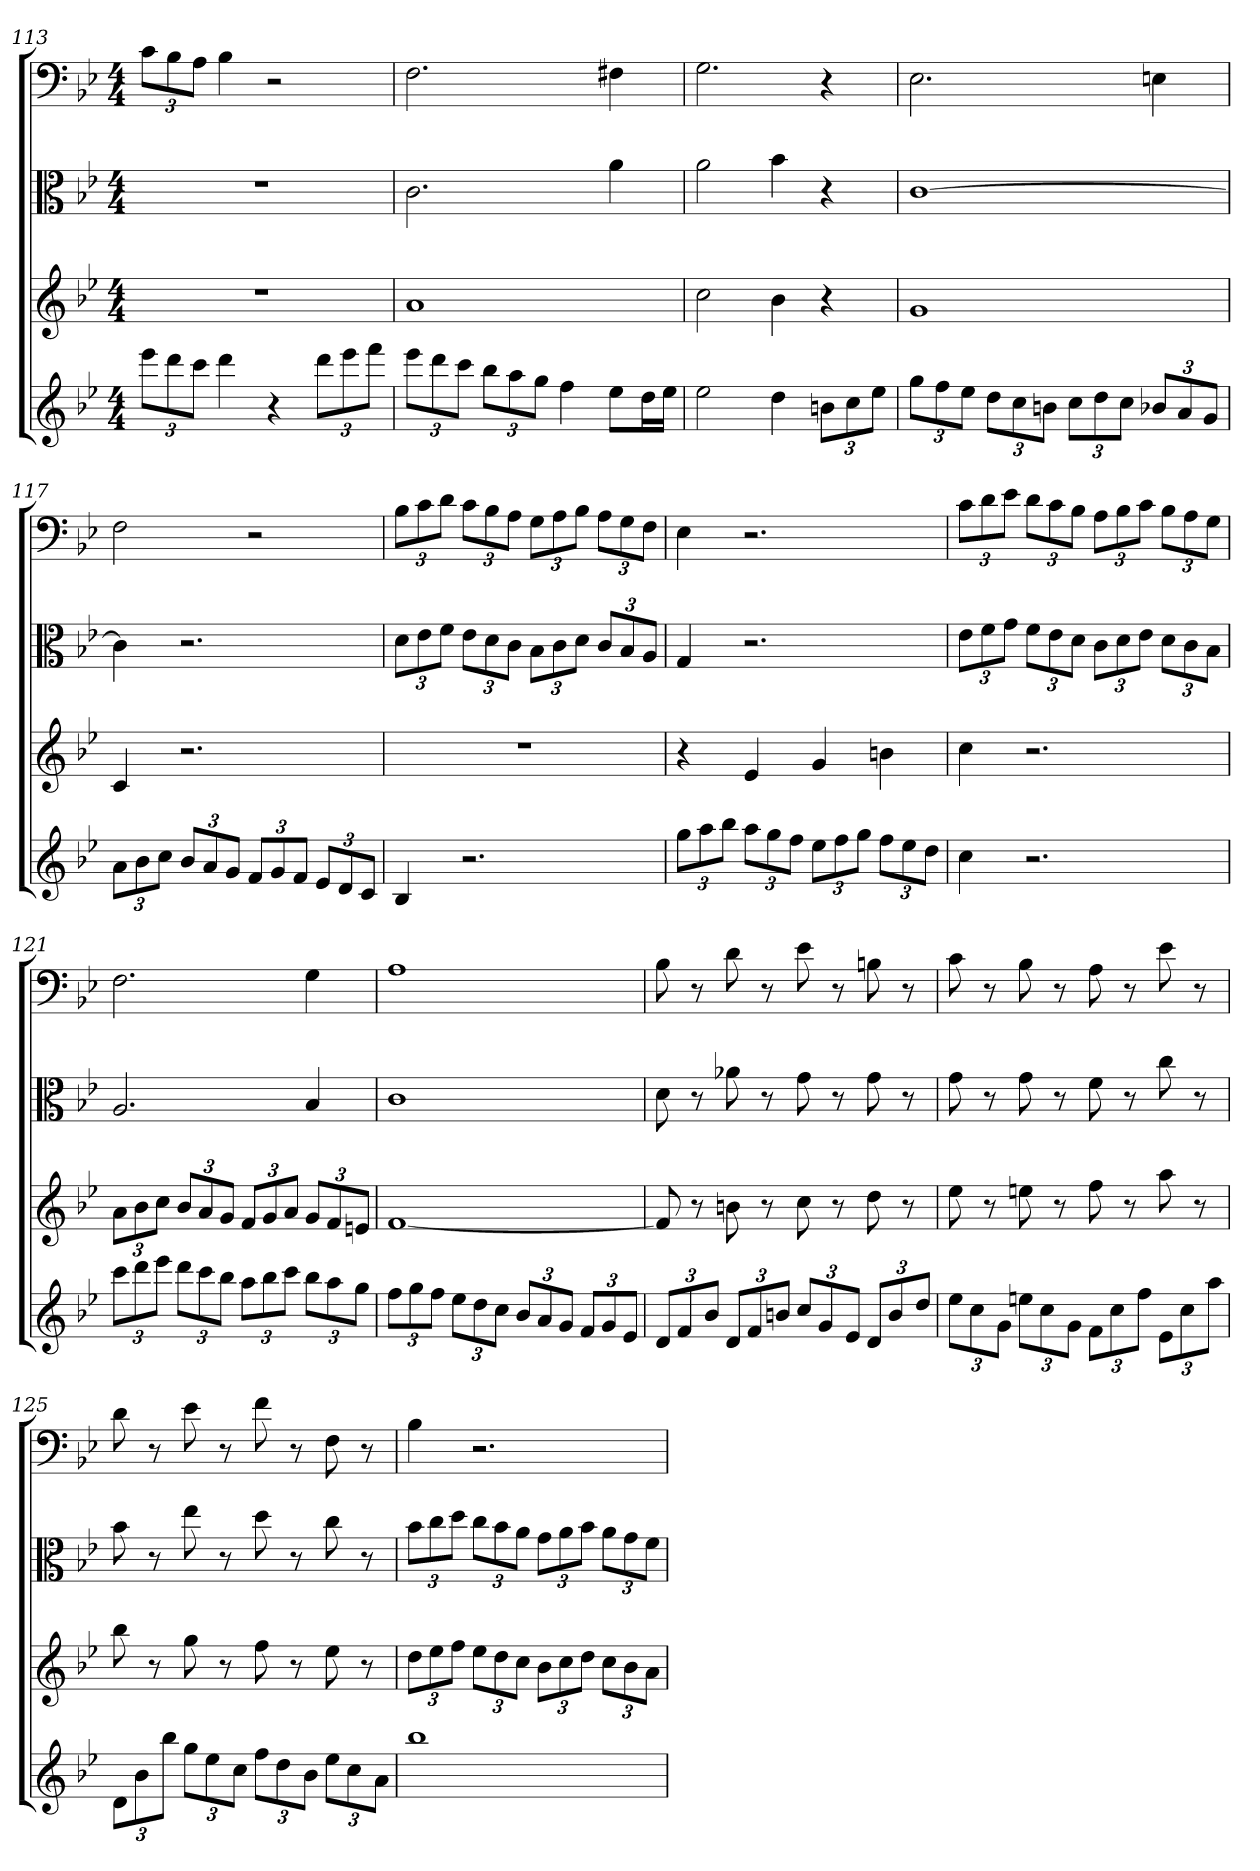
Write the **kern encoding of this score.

**kern	**kern	**kern	**kern
*part4	*part3	*part2	*part1
*staff4	*staff3	*staff2	*staff1
*	*	*clefC3	*clefF4
*k[b-e-]	*k[b-e-]	*k[b-e-]	*k[b-e-]
*B-:	*B-:	*B-:	*B-:
*M4/4	*M4/4	*M4/4	*M4/4
=113	=113	=113	=113
12eee-L	1r	1r	12c\L
12ddd	.	.	12B-\
12cccJ	.	.	12A\J
4ddd	.	.	4B-
4r	.	.	2r
12dddL	.	.	.
12eee-	.	.	.
12fffJ	.	.	.
=114	=114	=114	=114
12eee-L	1a	2.c	2.F
12ddd	.	.	.
12cccJ	.	.	.
12bb-L	.	.	.
12aa	.	.	.
12ggJ	.	.	.
4ff	.	.	.
8ee-L	.	4a	4F#X
16ddL	.	.	.
16ee-JJ	.	.	.
=115	=115	=115	=115
2ee-	2cc	2a	2.G
4dd	4b-	4b-	.
12bnL	4r	4r	4r
12cc	.	.	.
12ee-J	.	.	.
=116	=116	=116	=116
12ggL	1g	[1c	2.E-
12ff	.	.	.
12ee-J	.	.	.
12ddL	.	.	.
12cc	.	.	.
12bnJ	.	.	.
12ccL	.	.	.
12dd	.	.	.
12ccJ	.	.	.
12b-XL	.	.	4En
12a	.	.	.
12gJ	.	.	.
=117	=117	=117	=117
12aL	4c	4c]	2F
12b-	.	.	.
12ccJ	.	.	.
12b-L	2.r	2.r	.
12a	.	.	.
12gJ	.	.	.
12fL	.	.	2r
12g	.	.	.
12fJ	.	.	.
12e-L	.	.	.
12d	.	.	.
12cJ	.	.	.
=118	=118	=118	=118
4B-	1r	12d\L	12B-\L
.	.	12e-\	12c\
.	.	12f\J	12d\J
2.r	.	12e-\L	12c\L
.	.	12d\	12B-\
.	.	12c\J	12A\J
.	.	12B-\L	12G\L
.	.	12c\	12A\
.	.	12d\J	12B-\J
.	.	12c/L	12A\L
.	.	12B-/	12G\
.	.	12A/J	12F\J
=119	=119	=119	=119
12ggL	4r	4G	4E-
12aa	.	.	.
12bb-J	.	.	.
12aaL	4e-	2.r	2.r
12gg	.	.	.
12ffJ	.	.	.
12ee-L	4g	.	.
12ff	.	.	.
12ggJ	.	.	.
12ffL	4bn	.	.
12ee-	.	.	.
12ddJ	.	.	.
=120	=120	=120	=120
4cc	4cc	12e-\L	12c\L
.	.	12f\	12d\
.	.	12g\J	12e-\J
2.r	2.r	12f\L	12d\L
.	.	12e-\	12c\
.	.	12d\J	12B-\J
.	.	12c\L	12A\L
.	.	12d\	12B-\
.	.	12e-\J	12c\J
.	.	12d\L	12B-\L
.	.	12c\	12A\
.	.	12B-\J	12G\J
=121	=121	=121	=121
12cccL	12aL	2.A	2.F
12ddd	12b-	.	.
12eee-J	12ccJ	.	.
12dddL	12b-L	.	.
12ccc	12a	.	.
12bb-J	12gJ	.	.
12aaL	12fL	.	.
12bb-	12g	.	.
12cccJ	12aJ	.	.
12bb-L	12gL	4B-	4G
12aa	12f	.	.
12ggJ	12enJ	.	.
=122	=122	=122	=122
12ffL	[1f	1c	1A
12gg	.	.	.
12ffJ	.	.	.
12ee-L	.	.	.
12dd	.	.	.
12ccJ	.	.	.
12b-L	.	.	.
12a	.	.	.
12gJ	.	.	.
12fL	.	.	.
12g	.	.	.
12e-J	.	.	.
=123	=123	=123	=123
12dL	8f]	8d	8B-
12f	.	.	.
.	8r	8r	8r
12b-J	.	.	.
12dL	8bn	8a-X	8d
12f	.	.	.
.	8r	8r	8r
12bnJ	.	.	.
12ccL	8cc	8g	8e-
12g	.	.	.
.	8r	8r	8r
12e-J	.	.	.
12dL	8dd	8g	8Bn
12b	.	.	.
.	8r	8r	8r
12ddJ	.	.	.
=124	=124	=124	=124
12ee-L	8ee-	8g	8c
12cc	.	.	.
.	8r	8r	8r
12gJ	.	.	.
12eenL	8een	8g	8B-
12cc	.	.	.
.	8r	8r	8r
12gJ	.	.	.
12fL	8ff	8f	8A
12cc	.	.	.
.	8r	8r	8r
12ffJ	.	.	.
12e-L	8aa	8cc	8e-
12cc	.	.	.
.	8r	8r	8r
12aaJ	.	.	.
=125	=125	=125	=125
12dL	8bb-	8b-	8d
12b-	.	.	.
.	8r	8r	8r
12bb-J	.	.	.
12ggL	8gg	8ee-	8e-
12ee-	.	.	.
.	8r	8r	8r
12ccJ	.	.	.
12ffL	8ff	8dd	8f
12dd	.	.	.
.	8r	8r	8r
12b-J	.	.	.
12ee-L	8ee-	8cc	8F
12cc	.	.	.
.	8r	8r	8r
12aJ	.	.	.
=126	=126	=126	=126
1bb-	12ddL	12b-\L	4B-
.	12ee-	12cc\	.
.	12ffJ	12dd\J	.
.	12ee-L	12cc\L	2.r
.	12dd	12b-\	.
.	12ccJ	12a\J	.
.	12b-L	12g\L	.
.	12cc	12a\	.
.	12ddJ	12b-\J	.
.	12ccL	12a\L	.
.	12b-	12g\	.
.	12aJ	12f\J	.
=	=	=	=
*-	*-	*-	*-
